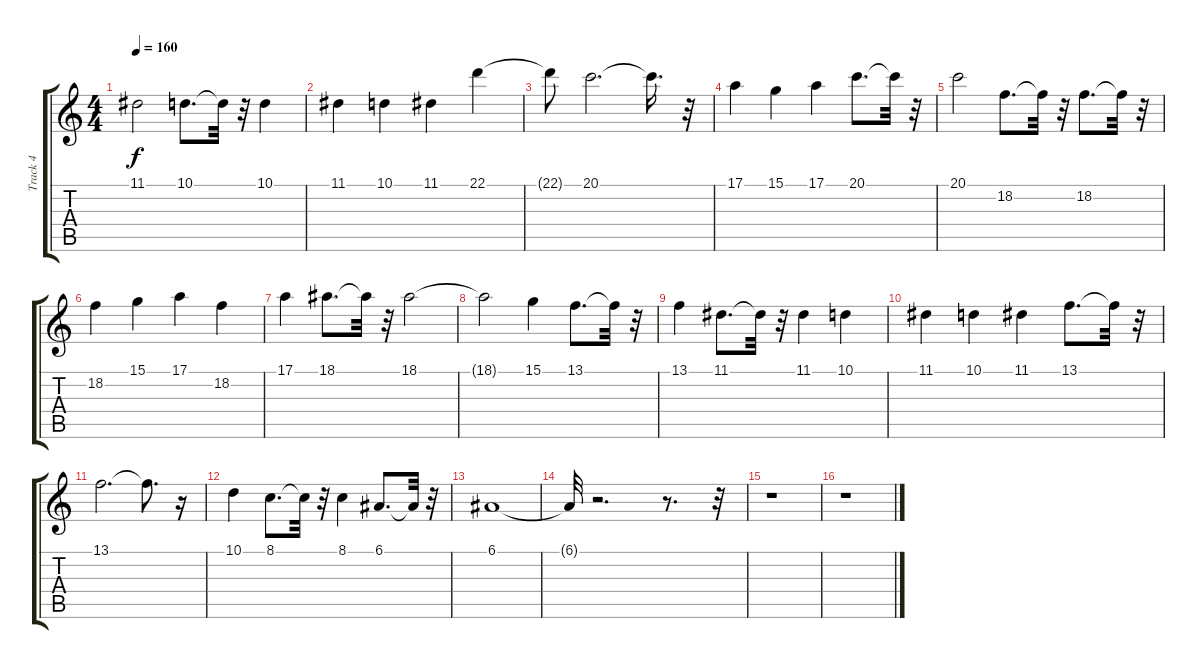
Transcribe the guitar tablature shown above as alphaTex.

\track ("Track 4" "Track 4") {instrument voiceoohs}
\staff {score tabs}
\tuning (E4 B3 G3 D3 A2 E2) {hide}
\ts (4 4)
\tempo 160
\clef g2
\ks c
11.1.2{dy f} 10.1.8{d} 10.1{t}.32 r.32 10.1.4 |
11.1.4 10.1.4 11.1.4 22.1.4 |
22.1{t}.8 20.1.2{d} 20.1{t}.16{d} r.32 |
17.1.4 15.1.4 17.1.4 20.1.8{d} 20.1{t}.32 r.32 |
20.1.2 18.2.8{d} 18.2{t}.32 r.32 18.2.8{d} 18.2{t}.32 r.32 |
18.2.4 15.1.4 17.1.4 18.2.4 |
17.1.4 18.1.8{d} 18.1{t}.32 r.32 18.1.2 |
18.1{t}.2 15.1.4 13.1.8{d} 13.1{t}.32 r.32 |
13.1.4 11.1.8{d} 11.1{t}.32 r.32 11.1.4 10.1.4 |
11.1.4 10.1.4 11.1.4 13.1.8{d} 13.1{t}.32 r.32 |
13.1.2{d} 13.1{t}.8{d} r.16 |
10.1.4 8.1.8{d} 8.1{t}.32 r.32 8.1.4 6.1.8{d} 6.1{t}.32 r.32 |
6.1.1 |
6.1{t}.32 r.2{d} r.8{d} r.32 |
r.1 |
r.1
